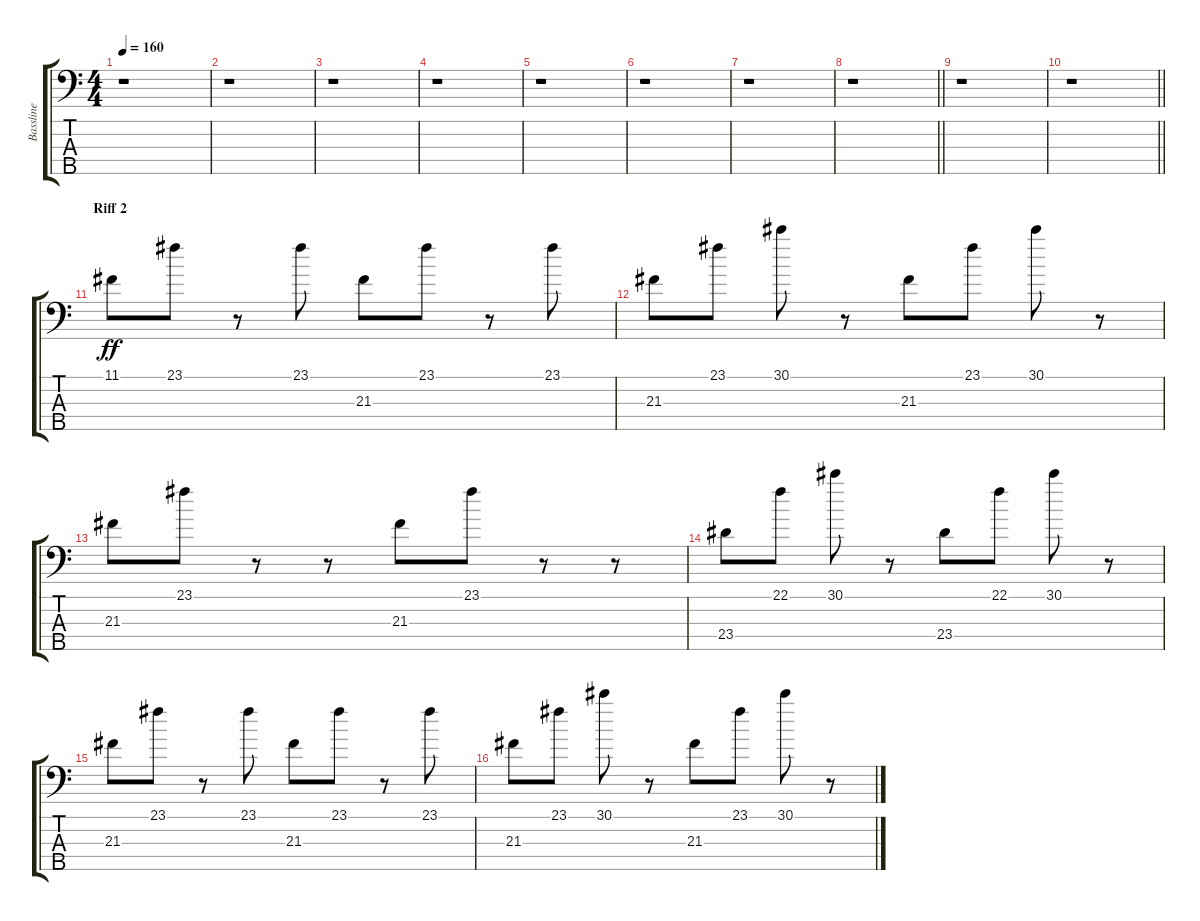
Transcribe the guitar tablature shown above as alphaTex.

\track ("Bassline" "Bassline") {instrument electricbassfinger}
\staff {score tabs}
\tuning (G2 D2 A1 E1 B0) {hide}
\ts (4 4)
\tempo 160
\clef f4
\ks c
r.1{dy ff} |
r.1 |
r.1 |
r.1 |
r.1 |
r.1 |
r.1 |
\barLineRight lightlight
r.1 |
r.1 |
\barLineRight lightlight
r.1 |
\section ("" "Riff 2")
11.1.8 23.1.8 r.8 23.1.8 21.3.8 23.1.8 r.8 23.1.8 |
21.3.8 23.1.8 30.1.8 r.8 21.3.8 23.1.8 30.1.8 r.8 |
21.3.8 23.1.8 r.8 r.8 21.3.8 23.1.8 r.8 r.8 |
23.4.8 22.1.8 30.1.8 r.8 23.4.8 22.1.8 30.1.8 r.8 |
21.3.8 23.1.8 r.8 23.1.8 21.3.8 23.1.8 r.8 23.1.8 |
21.3.8 23.1.8 30.1.8 r.8 21.3.8 23.1.8 30.1.8 r.8
